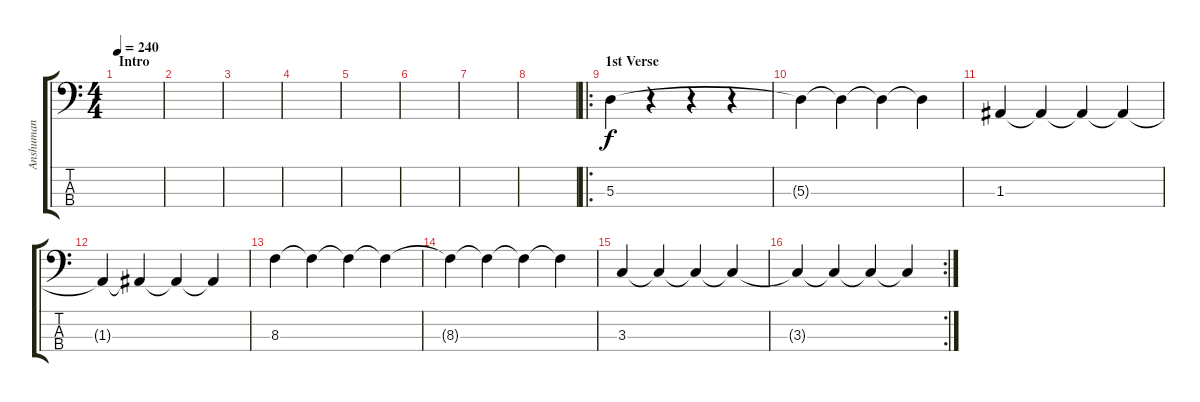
\track ("Anshuman" "Anshuman") {instrument electricbasspick}
\staff {score tabs}
\tuning (G2 D2 A1 E1) {hide}
\ts (4 4)
\section ("" "Intro")
\tempo 240
\clef f4
\ks c
|
|
|
|
|
|
|
|
\ro
\section ("" "1st Verse")
5.3.4 r.4 r.4 r.4 |
5.3{t}.4 5.3{t}.4 5.3{t}.4 5.3{t}.4 |
1.3.4 1.3{t}.4 1.3{t}.4 1.3{t}.4 |
1.3{t}.4 1.3{t}.4 1.3{t}.4 1.3{t}.4 |
8.3.4 8.3{t}.4 8.3{t}.4 8.3{t}.4 |
8.3{t}.4 8.3{t}.4 8.3{t}.4 8.3{t}.4 |
3.3.4 3.3{t}.4 3.3{t}.4 3.3{t}.4 |
\rc 2
3.3{t}.4 3.3{t}.4 3.3{t}.4 3.3{t}.4
